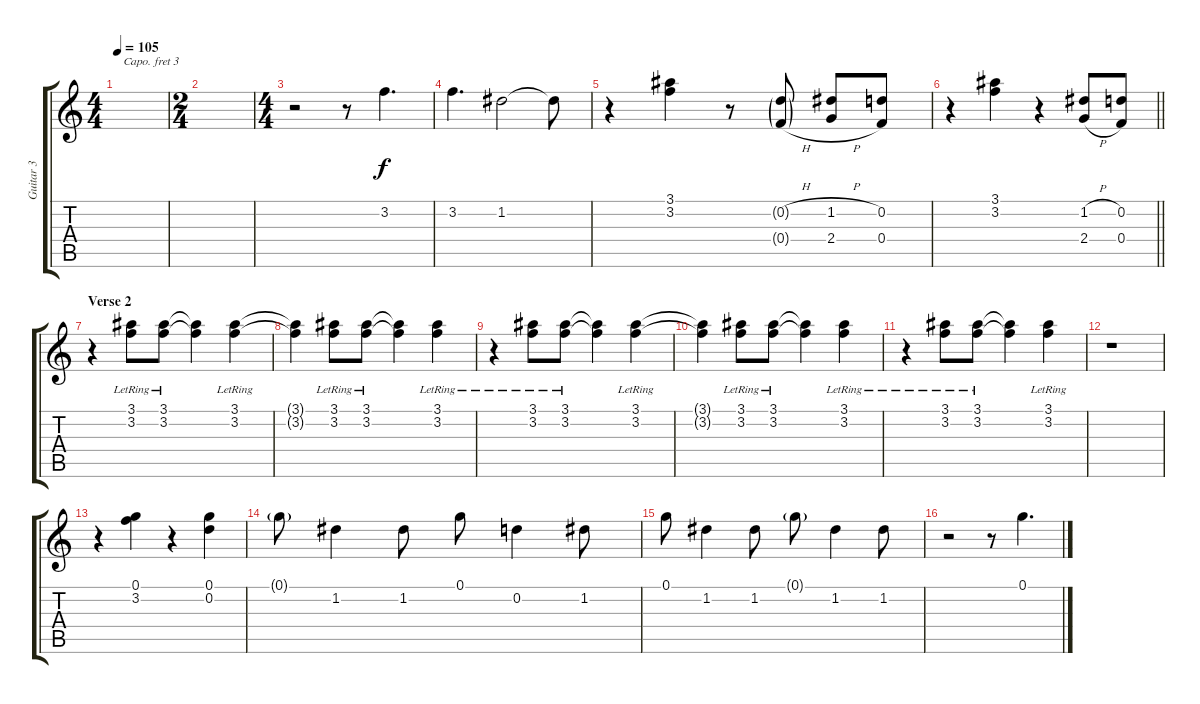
\track ("Guitar 3" "Guitar 3") {instrument acousticguitarnylon}
\staff {score tabs}
\capo 3
\tuning (E4 B3 G3 D3 A2 E2) {hide}
\ts (4 4)
\tempo 105
\clef g2
\ks c
|
\ts (2 4)
|
\ts (4 4)
r.2 r.8 3.2.4{d} |
3.2.4{d} 1.2.2 1.2{t}.8 |
r.4 (3.1 3.2).4 r.8 (0.2{h g} 0.4{h g}).8 (1.2{h} 2.4{h}).8 (0.2 0.4).8 |
\barLineRight lightlight
r.4 (3.1 3.2).4 r.4 (1.2{h} 2.4{h}).8 (0.2 0.4).8 |
\section ("" "Verse 2")
r.4 (3.1{lr} 3.2{lr}).8 (3.1{lr} 3.2{lr}).8 (3.1{t} 3.2{t}).4 (3.1{lr} 3.2{lr}).4 |
(3.1{t} 3.2{t}).4 (3.1{lr} 3.2{lr}).8 (3.1{lr} 3.2{lr}).8 (3.1{t} 3.2{t}).4 (3.1{lr} 3.2{lr}).4 |
r.4 (3.1{lr} 3.2{lr}).8 (3.1{lr} 3.2{lr}).8 (3.1{t} 3.2{t}).4 (3.1{lr} 3.2{lr}).4 |
(3.1{t} 3.2{t}).4 (3.1{lr} 3.2{lr}).8 (3.1{lr} 3.2{lr}).8 (3.1{t} 3.2{t}).4 (3.1{lr} 3.2{lr}).4 |
r.4 (3.1{lr} 3.2{lr}).8 (3.1{lr} 3.2{lr}).8 (3.1{t} 3.2{t}).4 (3.1{lr} 3.2{lr}).4 |
r.1 |
r.4 (0.1 3.2).4 r.4 (0.1 0.2).4 |
0.1{g}.8 1.2.4 1.2.8 0.1.8 0.2.4 1.2.8 |
0.1.8 1.2.4 1.2.8 0.1{g}.8 1.2.4 1.2.8 |
r.2 r.8 0.1.4{d}
